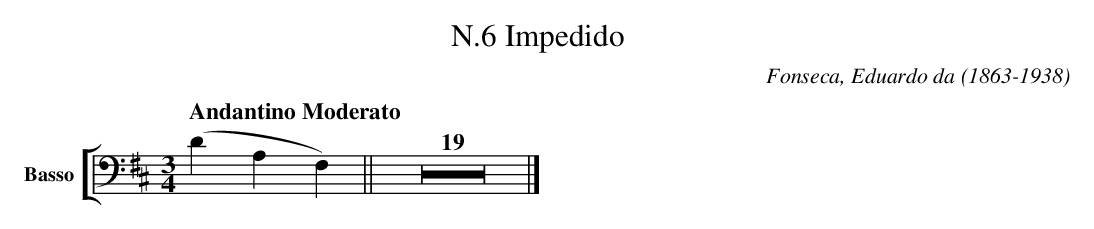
X:1
T:N.6 Impedido
C:Fonseca, Eduardo da (1863-1938)
M:3/4
L:1/4
K:D
V: 6 clef=bass name="Basso" sname="B."
%%staves [ 6 ]
[Q:"Andantino Moderato"] (DA,F,) || Z19 |]
